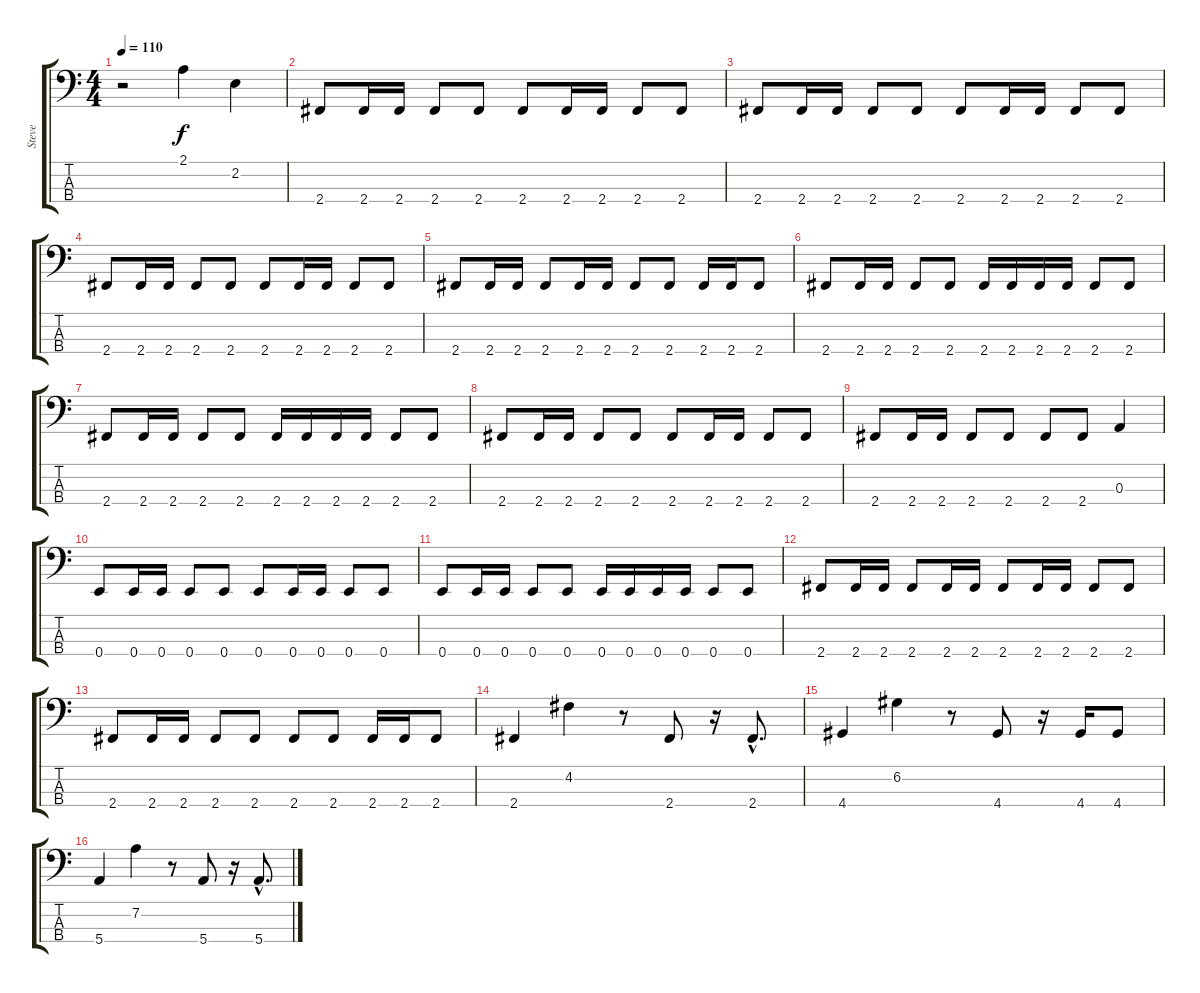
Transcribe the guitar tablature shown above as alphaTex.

\track ("Steve" "Steve") {instrument electricbassfinger}
\staff {score tabs}
\tuning (G2 D2 A1 E1) {hide}
\ts (4 4)
\tempo 110
\clef f4
\ks c
r.2{dy f instrument electricbassfinger} 2.1.4 2.2.4 |
2.4.8 2.4.16 2.4.16 2.4.8 2.4.8 2.4.8 2.4.16 2.4.16 2.4.8 2.4.8 |
2.4.8 2.4.16 2.4.16 2.4.8 2.4.8 2.4.8 2.4.16 2.4.16 2.4.8 2.4.8 |
2.4.8 2.4.16 2.4.16 2.4.8 2.4.8 2.4.8 2.4.16 2.4.16 2.4.8 2.4.8 |
2.4.8 2.4.16 2.4.16 2.4.8 2.4.16 2.4.16 2.4.8 2.4.8 2.4.16 2.4.16 2.4.8 |
2.4.8 2.4.16 2.4.16 2.4.8 2.4.8 2.4.16 2.4.16 2.4.16 2.4.16 2.4.8 2.4.8 |
2.4.8 2.4.16 2.4.16 2.4.8 2.4.8 2.4.16 2.4.16 2.4.16 2.4.16 2.4.8 2.4.8 |
2.4.8 2.4.16 2.4.16 2.4.8 2.4.8 2.4.8 2.4.16 2.4.16 2.4.8 2.4.8 |
2.4.8 2.4.16 2.4.16 2.4.8 2.4.8 2.4.8 2.4.8 0.3.4 |
0.4.8 0.4.16 0.4.16 0.4.8 0.4.8 0.4.8 0.4.16 0.4.16 0.4.8 0.4.8 |
0.4.8 0.4.16 0.4.16 0.4.8 0.4.8 0.4.16 0.4.16 0.4.16 0.4.16 0.4.8 0.4.8 |
2.4.8 2.4.16 2.4.16 2.4.8 2.4.16 2.4.16 2.4.8 2.4.16 2.4.16 2.4.8 2.4.8 |
2.4.8 2.4.16 2.4.16 2.4.8 2.4.8 2.4.8 2.4.8 2.4.16 2.4.16 2.4.8 |
2.4.4 4.2.4 r.8 2.4.8 r.16 2.4{hac}.8{d} |
4.4.4 6.2.4 r.8 4.4.8 r.16 4.4.16 4.4.8 |
5.4.4 7.2.4 r.8 5.4.8 r.16 5.4{hac}.8{d}
